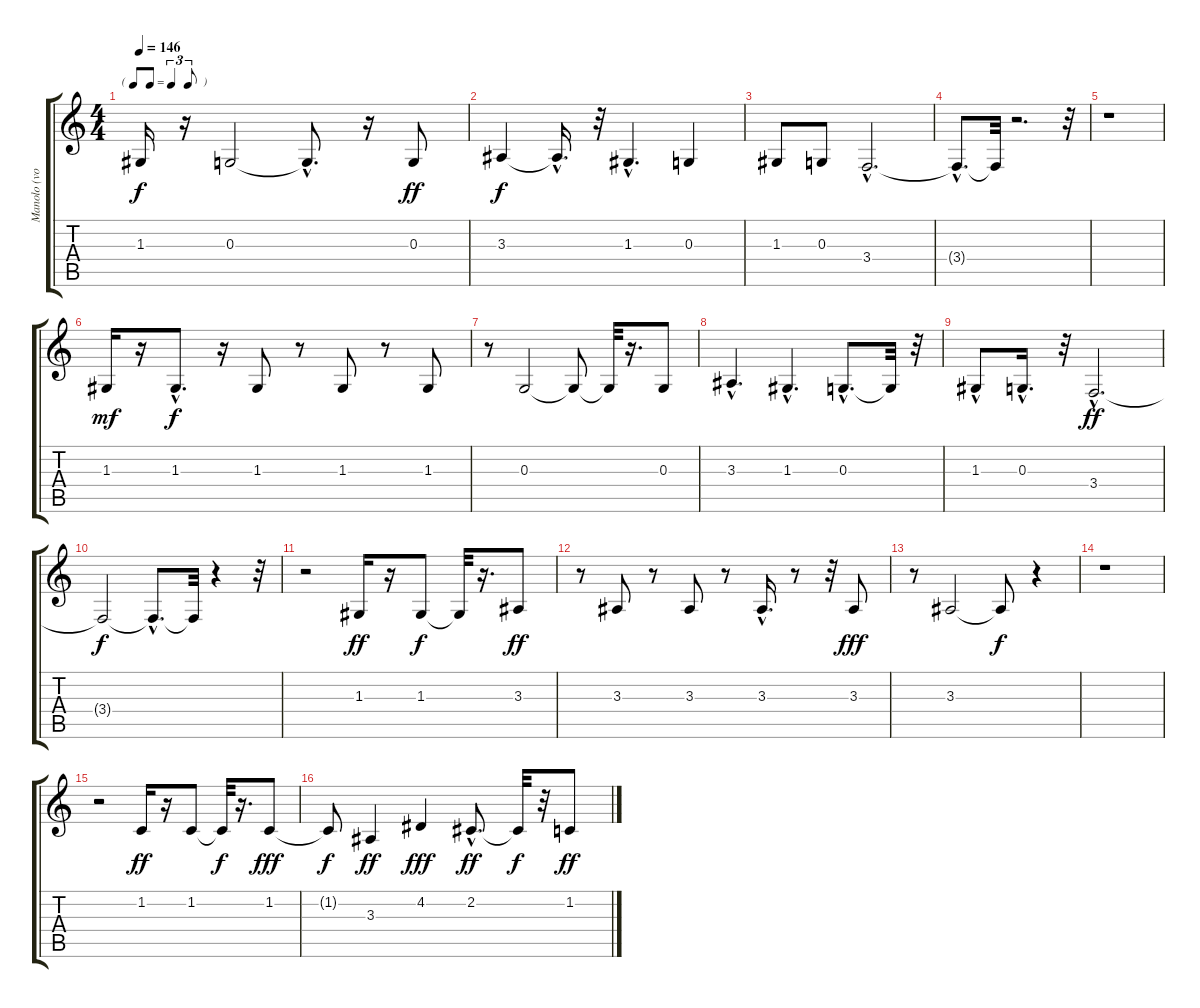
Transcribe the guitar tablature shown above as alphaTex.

\track ("Manolo (voz)" "Manolo (vo") {instrument voiceoohs}
\staff {score tabs}
\tuning (E4 B3 G3 D3 A2 E2) {hide}
\ts (4 4)
\tf triplet8th
\tempo 146
\clef g2
\ks c
1.3{t}.16{dy f} r.16 0.3.2 0.3{hac t}.8{d} r.16 0.3.8{dy ff} |
3.3.4{dy f} 3.3{hac t}.16{d} r.32 1.3{hac}.4{d} 0.3.4 |
1.3.8 0.3.8 3.4{hac}.2{d} |
3.4{hac t}.8{d} 3.4{t}.32 r.2{d} r.32 |
r.1 |
1.3.16{dy mf} r.16 1.3{hac}.8{d dy f} r.16 1.3.8 r.8 1.3.8 r.8 1.3.8 |
r.8 0.3.2 0.3{t}.8 0.3{t}.32 r.16{d} 0.3.8 |
3.3{hac}.4{d} 1.3{hac}.4{d} 0.3{hac}.8{d} 0.3{t}.32 r.32 |
1.3{hac}.8 0.3{hac}.16{d} r.32 3.4{hac}.2{d dy ff} |
3.4{t}.2{dy f} 3.4{hac t}.8{d} 3.4{t}.32 r.4 r.32 |
r.2 1.3.16{dy ff} r.16 1.3.8{dy f} 1.3{t}.32 r.16{d} 3.3.8{dy ff} |
r.8 3.3.8 r.8 3.3.8 r.8 3.3{hac}.16{d} r.8 r.32 3.3.8{dy fff} |
r.8 3.3.2 3.3{t}.8{dy f} r.4 |
r.1 |
r.2 1.2.16{dy ff} r.16 1.2.8 1.2{t}.32{dy f} r.16{d} 1.2.8{dy fff} |
1.2{t}.8{dy f} 3.3.4{dy ff} 4.2.4{dy fff} 2.2{hac}.8{d dy ff} 2.2{t}.32{dy f} r.32 1.2.8{dy ff}
